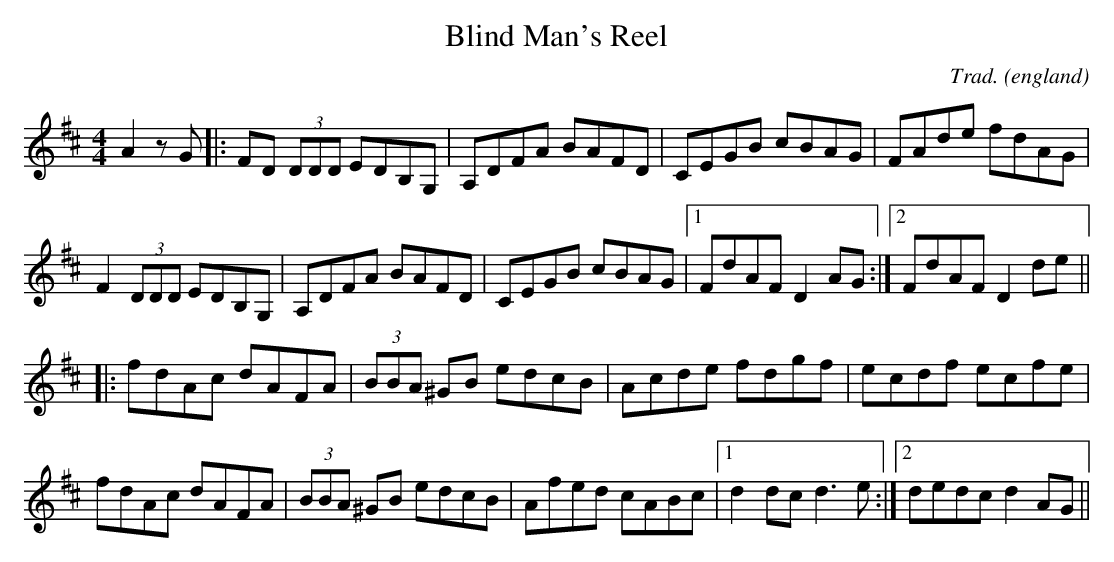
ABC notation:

X:1
T:Blind Man's Reel
O:england
M:4/4
L:1/8
C:Trad.
K:D
A2zG|:FD (3DDD EDB,G,|A,DFA BAFD|CEGB cBAG|FAde fdAG|
F2 (3DDD EDB,G,|A,DFA BAFD|CEGB cBAG|1FdAF D2 AG:|2FdAF D2 de||
|:fdAc dAFA|(3BBA ^GB edcB|Acde fdgf|ecdf ecfe|
fdAc dAFA|(3BBA ^GB edcB|Afed cABc|1d2 dc d3 e:|2dedc d2 AG||
